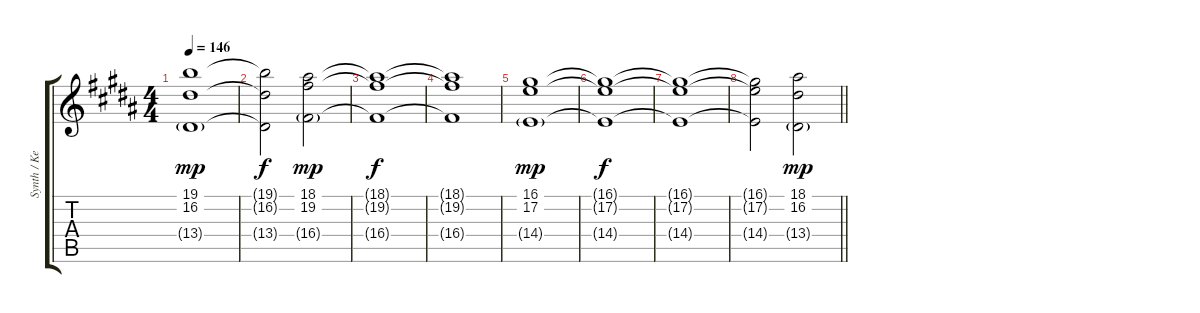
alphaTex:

\track ("Synth / Keyboard I" "Synth / Ke") {instrument rockorgan}
\staff {score tabs}
\tuning (E4 B3 G3 D3 A2 E2) {hide}
\ts (4 4)
\tempo 146
\clef g2
\ks b
(19.1 16.2 13.4{g}).1{dy mp} |
(19.1{t} 16.2{t} 13.4{t}).2{dy f} (18.1 19.2 16.4{g}).2{dy mp} |
(18.1{t} 19.2{t} 16.4{t}).1{dy f} |
(18.1{t} 19.2{t} 16.4{t}).1 |
(16.1 17.2 14.4{g}).1{dy mp} |
(16.1{t} 17.2{t} 14.4{t}).1{dy f} |
(16.1{t} 17.2{t} 14.4{t}).1 |
\barLineRight lightlight
(16.1{t} 17.2{t} 14.4{t}).2 (18.1 16.2 13.4{g}).2{dy mp}
